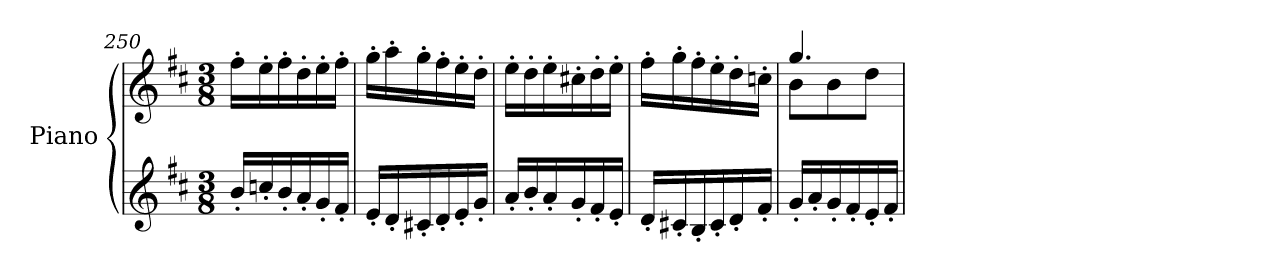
**kern	**kern
*part1	*part1
*staff2	*staff1
*I"Piano	*
*I'Pno.	*
*clefG2	*clefG2
*k[f#c#]	*k[f#c#]
*M3/8	*M3/8
=250	=250
16b'/LL	16ff#'\LL
16ccn'/	16ee'\
16b'/	16ff#'\
16a'/	16dd'\
16g'/	16ee'\
16f#'/JJ	16ff#'\JJ
=251	=251
16e'/LL	16gg'\LL
16d'/	16aa'\
16c#X'/	16gg'\
16d'/	16ff#'\
16e'/	16ee'\
16g'/JJ	16dd'\JJ
!!LO:LB:g=z
=252	=252
16a'/LL	16ee'\LL
16b'/	16dd'\
16a'/	16ee'\
16g'/	16cc#X'\
16f#'/	16dd'\
16e'/JJ	16ee'\JJ
=253	=253
16d'/LL	16ff#'\LL
16c#X'/	16gg'\
16B'/	16ff#'\
16c#'/	16ee'\
16d'/	16dd'\
16f#'/JJ	16ccn'\JJ
=254	=254
*	*^
16g'/LL	4.gg/	8b\L
16a'/	.	.
16g'/	.	8b\
16f#'/	.	.
16e'/	.	8dd\J
16f#'/JJ	.	.
*	*v	*v
=	=
*-	*-
